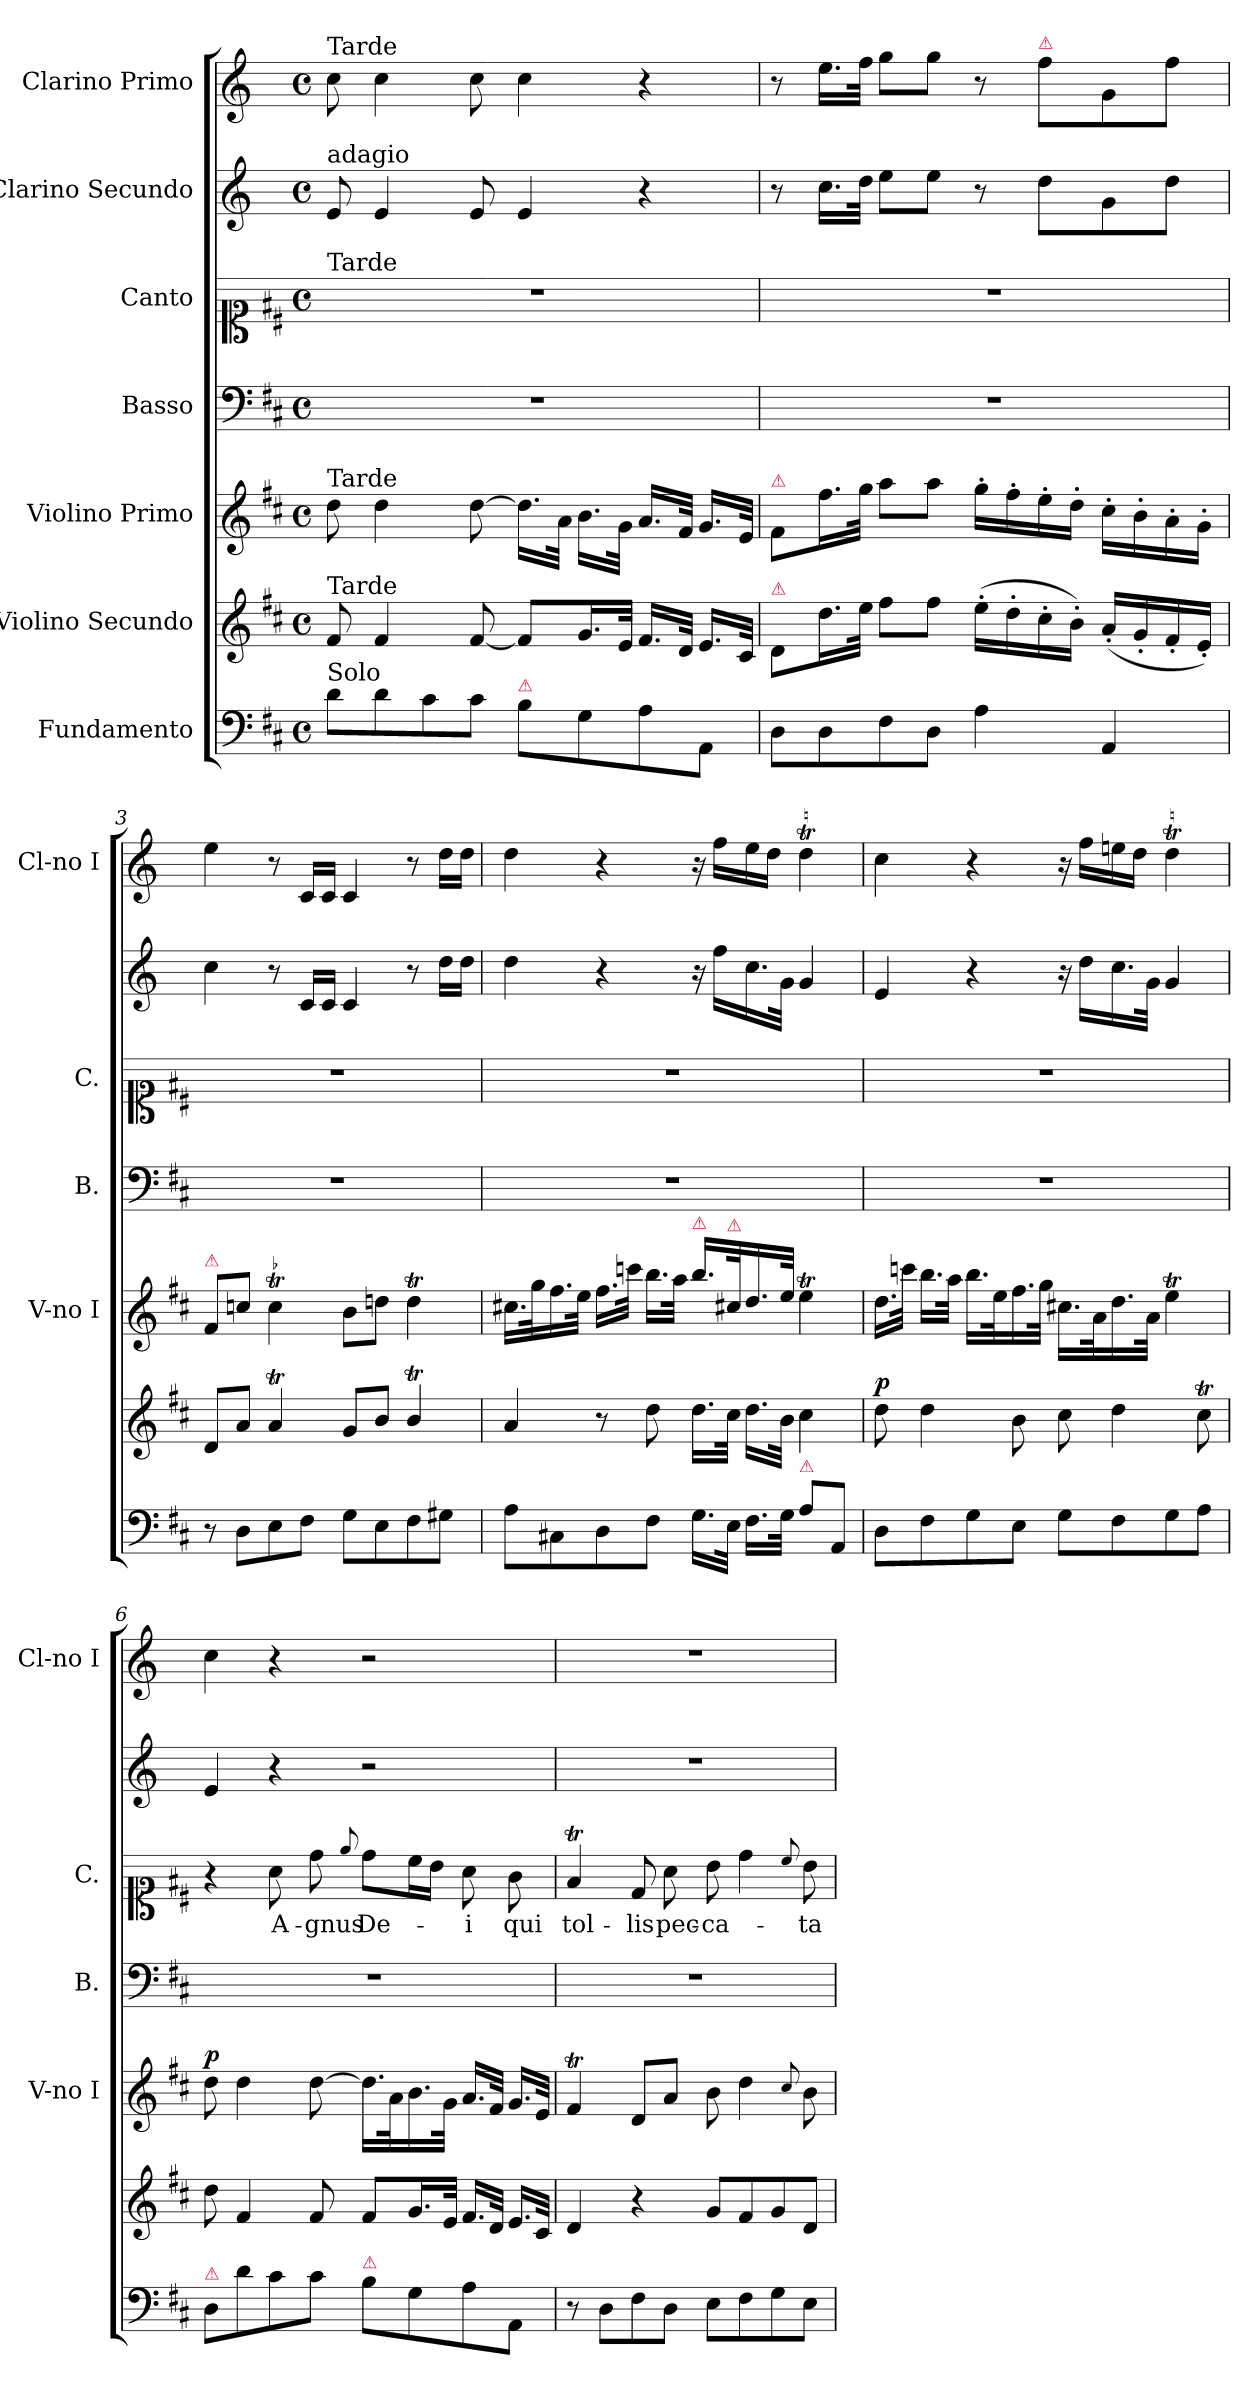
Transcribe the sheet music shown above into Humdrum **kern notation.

**kern	**dynam	**kern	**dynam	**kern	**dynam	**kern	**kern	**text	**kern	**kern
*part7	*part7	*part6	*part6	*part5	*part5	*part4	*part3	*part3	*part2	*part1
*staff7	*staff7	*staff6	*staff6	*staff5	*staff5	*staff4	*staff3	*staff3	*staff2	*staff1
*I"Fundamento	*	*I"Violino Secundo	*	*I"Violino Primo	*	*I"Basso	*I"Canto	*	*I"Clarino Secundo	*I"Clarino Primo
*	*	*	*	*I'V-no I	*	*I'B.	*I'C.	*	*	*I'Cl-no I
*clefF4	*	*clefG2	*	*clefG2	*	*clefF4	*clefC1	*	*clefG2	*clefG2
*	*	*	*	*	*	*	*	*	*ITrd-1c-2	*ITrd-1c-2
*k[f#c#]	*	*k[f#c#]	*	*k[f#c#]	*	*k[f#c#]	*k[f#c#]	*	*k[f#c#]	*k[f#c#]
*D:	*	*D:	*	*D:	*	*D:	*D:	*	*D:	*D:
*M4/4	*	*M4/4	*	*M4/4	*	*M4/4	*M4/4	*	*M4/4	*M4/4
*met(c)	*	*met(c)	*	*met(c)	*	*met(c)	*met(c)	*	*met(c)	*met(c)
=1	=1	=1	=1	=1	=1	=1	=1	=1	=1	=1
!	!	!	!	!	!	!	!	!	!	!LO:TX:a:t=Tarde
!	!	!	!	!	!	!	!	!	!LO:TX:a:t=adagio	!
!	!	!	!	!	!	!	!LO:TX:a:t=Tarde	!	!	!
!	!	!	!	!LO:TX:a:t=Tarde	!	!	!	!	!	!
!	!	!LO:TX:a:t=Tarde	!	!	!	!	!	!	!	!
!LO:TX:a:t=Solo	!	!	!	!	!	!	!	!	!	!
8d\L	.	8f#/	.	8dd\	.	1r	1r	.	8f#/	8dd\
8d\	.	4f#/	.	4dd\	.	.	.	.	4f#/	4dd\
8c#\	.	.	.	.	.	.	.	.	.	.
8c#\J	.	[8f#/	.	[8dd\	.	.	.	.	8f#/	8dd\
!LO:TX:a:color=crimson:t=⚠	!	!	!	!	!	!	!	!	!	!
8B\L	.	8f#/L]	.	16.dd\LL]	.	.	.	.	4f#/	4dd\
.	.	.	.	32a\JJk	.	.	.	.	.	.
8G\	.	16.g/L	.	16.b\LL	.	.	.	.	.	.
.	.	32e/JJk	.	32g\JJk	.	.	.	.	.	.
8A\	.	16.f#/LL	.	16.a/LL	.	.	.	.	4r	4r
.	.	32d/JJk	.	32f#/JJk	.	.	.	.	.	.
8AA/J	.	16.e/LL	.	16.g/LL	.	.	.	.	.	.
.	.	32c#/JJk	.	32e/JJk	.	.	.	.	.	.
=2	=2	=2	=2	=2	=2	=2	=2	=2	=2	=2
!	!	!	!	!LO:TX:a:color=crimson:t=⚠	!	!	!	!	!	!
!	!	!LO:TX:a:color=crimson:t=⚠	!	!	!	!	!	!	!	!
8D\L	.	8d/L	.	8f#/L	.	1r	1r	.	8r	8r
8D\	.	16.dd\L	.	16.ff#\L	.	.	.	.	16.dd\LL	16.ff#\LL
.	.	32ee\JJk	.	32gg\JJk	.	.	.	.	32ee\JJk	32gg\JJk
8F#\	.	8ff#\L	.	8aa\L	.	.	.	.	8ff#\L	8aa\L
8D\J	.	8ff#\J	.	8aa\J	.	.	.	.	8ff#\J	8aa\J
4A\	.	(16ee'\LL	.	16gg'\LL	.	.	.	.	8r	8r
.	.	16dd'\	.	16ff#'\	.	.	.	.	.	.
!	!	!	!	!	!	!	!	!	!	!LO:TX:a:color=crimson:t=⚠
.	.	16cc#'\	.	16ee'\	.	.	.	.	8ee\L	8gg\L
.	.	16b'\JJ)	.	16dd'\JJ	.	.	.	.	.	.
4AA/	.	(16a'/LL	.	16cc#'\LL	.	.	.	.	8a\	8a/
.	.	16g'/	.	16b'\	.	.	.	.	.	.
.	.	16f#'/	.	16a'\	.	.	.	.	8ee\J	8gg\J
.	.	16e'/JJ)	.	16g'\JJ	.	.	.	.	.	.
=3	=3	=3	=3	=3	=3	=3	=3	=3	=3	=3
!	!	!	!	!LO:TX:a:color=crimson:t=⚠	!	!	!	!	!	!
8r	.	8d/L	.	8f#/L	.	1r	1r	.	4dd\	4ff#\
8D\L	.	8a/J	.	8ccn\J	.	.	.	.	.	.
!	!	!	!	!LO:TR:acc=-	!	!	!	!	!	!
8E\	.	4aT/	.	4cct\	.	.	.	.	8r	8r
8F#\J	.	.	.	.	.	.	.	.	16d/LL	16d/LL
.	.	.	.	.	.	.	.	.	16d/JJ	16d/JJ
8G\L	.	8g/L	.	8b\L	.	.	.	.	4d/	4d/
8E\	.	8b/J	.	8ddn\J	.	.	.	.	.	.
8F#\	.	4bT/	.	4ddT\	.	.	.	.	8r	8r
8G#X\J	.	.	.	.	.	.	.	.	16ee\LL	16ee\LL
.	.	.	.	.	.	.	.	.	16ee\JJ	16ee\JJ
=4	=4	=4	=4	=4	=4	=4	=4	=4	=4	=4
8A\L	.	4a/	.	16.cc#X\LL	.	1r	1r	.	4ee\	4ee\
.	.	.	.	32gg\K	.	.	.	.	.	.
8C#X\	.	.	.	16.ff#\	.	.	.	.	.	.
.	.	.	.	32ee\JJk	.	.	.	.	.	.
8D\	.	8r	.	16.ff#\LL	.	.	.	.	4r	4r
.	.	.	.	32cccn\JJk	.	.	.	.	.	.
8F#\J	.	8dd\	.	16.bb\LL	.	.	.	.	.	.
.	.	.	.	32aa\JJk	.	.	.	.	.	.
!	!	!	!	!LO:TX:a:color=crimson:t=⚠	!	!	!	!	!	!
16.G\LL	.	16.dd\LL	.	16.bb\LL	.	.	.	.	16r	16r
.	.	.	.	.	.	.	.	.	16gg\LL	16gg\LL
!	!	!	!	!LO:TX:a:color=crimson:t=⚠	!	!	!	!	!	!
32E\JJk	.	32cc#\JJk	.	32cc#X/K	.	.	.	.	.	.
16.F#\LL	.	16.dd\LL	.	16.dd/	.	.	.	.	16.dd\	16ff#\
.	.	.	.	.	.	.	.	.	.	16ee\JJ
32G\JJk	.	32b\JJk	.	32ee/JJk	.	.	.	.	32a\JJk	.
!LO:TX:a:color=crimson:t=⚠	!	!	!	!	!	!	!	!	!	!
8A\L	.	4cc#\	.	4eeT\	.	.	.	.	4a/	4eet\
8AA/J	.	.	.	.	.	.	.	.	.	.
=5	=5	=5	=5	=5	=5	=5	=5	=5	=5	=5
!	!LO:DY:a	!	!LO:DY:a	!	!	!	!	!	!	!
8D\L	p&colon;	8dd\	p	16.dd\LL	.	1r	1r	.	4f#/	4dd\
.	.	.	.	32cccn\JJk	.	.	.	.	.	.
8F#\	.	4dd\	.	16.bb\LL	.	.	.	.	.	.
.	.	.	.	32aa\JJk	.	.	.	.	.	.
8G\	.	.	.	16.bb\LL	.	.	.	.	4r	4r
.	.	.	.	32ee\K	.	.	.	.	.	.
8E\J	.	8b\	.	16.ff#\	.	.	.	.	.	.
.	.	.	.	32gg\JJk	.	.	.	.	.	.
!	!	!	!LO:DY:a	!	!	!	!	!	!	!
8G\L	.	8cc#\	f&colon;	16.cc#X\LL	.	.	.	.	16r	16r
.	.	.	.	.	.	.	.	.	16ee\LL	16gg\LL
.	.	.	.	32a\K	.	.	.	.	.	.
8F#\	.	4dd\	.	16.dd\	.	.	.	.	16.dd\	16ff#X\
.	.	.	.	.	.	.	.	.	.	16ee\JJ
.	.	.	.	32a\JJk	.	.	.	.	32a\JJk	.
8G\	.	.	.	4eeT\	.	.	.	.	4a/	4eet\
8A\J	.	8cc#t\	.	.	.	.	.	.	.	.
=6	=6	=6	=6	=6	=6	=6	=6	=6	=6	=6
!LO:TX:a:color=crimson:t=⚠	!	!	!	!	!	!	!	!	!	!
!	!	!	!LO:DY:a	!	!LO:DY:a	!	!	!	!	!
8D/L	.	8dd\	p&colon;	8dd\	p	1r	4r	.	4f#/	4dd\
8d\	.	4f#/	.	4dd\	.	.	.	.	.	.
8c#\	.	.	.	.	.	.	8a\	A-	4r	4r
8c#\J	.	8f#/	.	[8dd\	.	.	8dd\	-gnus	.	.
.	.	.	.	.	.	.	8qqee/	.	.	.
!LO:TX:a:color=crimson:t=⚠	!	!	!	!	!	!	!	!	!	!
8B\L	.	8f#/L	.	16.dd\LL]	.	.	8dd\L	De-	2r	2r
.	.	.	.	32a\K	.	.	.	.	.	.
8G\	.	16.g/L	.	16.b\	.	.	16cc#\L	.	.	.
.	.	.	.	.	.	.	16b\JJ	.	.	.
.	.	32e/JJk	.	32g\JJk	.	.	.	.	.	.
8A\	.	16.f#/LL	.	16.a/LL	.	.	8a\	-i	.	.
.	.	32d/JJk	.	32f#/JJk	.	.	.	.	.	.
8AA/J	.	16.e/LL	.	16.g/LL	.	.	8g\	qui	.	.
.	.	32c#/JJk	.	32e/JJk	.	.	.	.	.	.
=7	=7	=7	=7	=7	=7	=7	=7	=7	=7	=7
8r	.	4d/	.	4f#t/	.	1r	4f#t/	tol-	1r	1r
8D\L	.	.	.	.	.	.	.	.	.	.
8F#\	.	4r	.	8d/L	.	.	8d/	-lis	.	.
8D\J	.	.	.	8a/J	.	.	8a\	pec-	.	.
8E\L	.	8g/L	.	8b\	.	.	8b\	-ca-	.	.
8F#\	.	8f#/	.	4dd\	.	.	4dd\	.	.	.
8G\	.	8g/	.	.	.	.	.	.	.	.
.	.	.	.	8qqcc#/	.	.	8qqcc#/	.	.	.
8E\J	.	8d/J	.	8b\	.	.	8b\	-ta	.	.
=	=	=	=	=	=	=	=	=	=	=
*-	*-	*-	*-	*-	*-	*-	*-	*-	*-	*-
